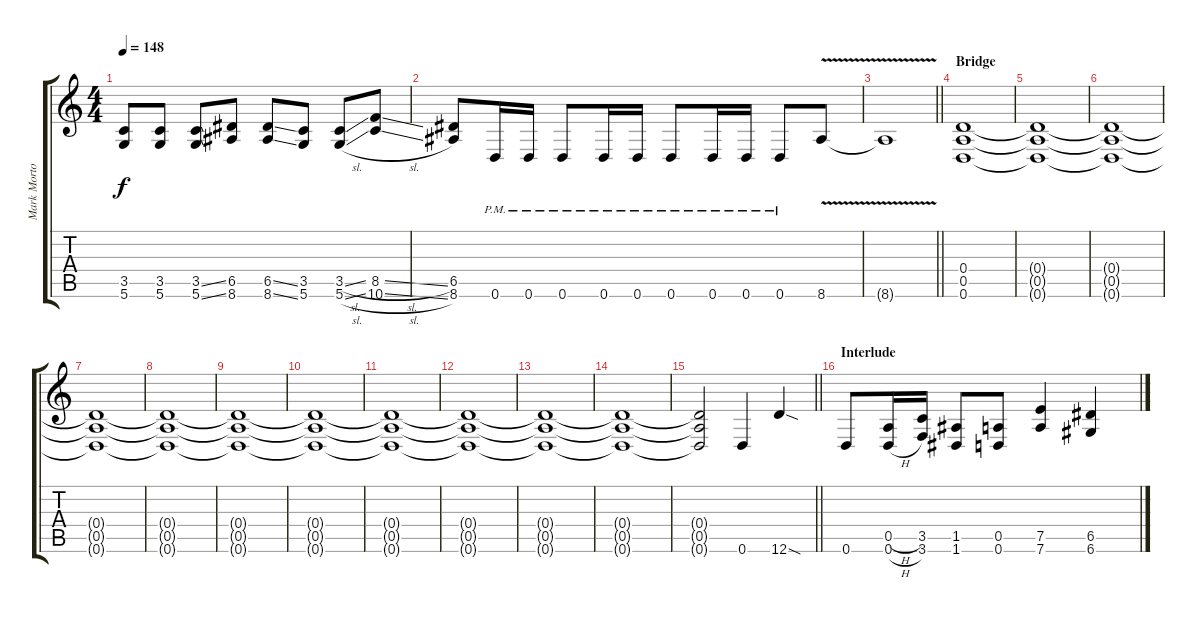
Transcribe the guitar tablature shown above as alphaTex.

\track ("Mark Morton (Lead)" "Mark Morto") {instrument distortionguitar}
\staff {score tabs}
\tuning (E4 B3 G3 D3 A2 D2) {hide}
\ts (4 4)
\tempo 148
\clef g2
\ks c
(3.5{t} 5.6{t}).8{dy f} (3.5 5.6).8 (3.5{ss} 5.6{ss}).8 (6.5 8.6).8 (6.5{ss} 8.6{ss}).8 (3.5 5.6).8 (3.5{sl} 5.6{sl}).8 (8.5{sl} 10.6{sl}).8 |
(6.5 8.6).8 0.6{pm}.16 0.6{pm}.16 0.6{pm}.8 0.6{pm}.16 0.6{pm}.16 0.6{pm}.8 0.6{pm}.16 0.6{pm}.16 0.6{pm}.8 8.6{v}.8 |
\barLineRight lightlight
8.6{t}.1 |
\section ("" "Bridge")
(0.4 0.5 0.6).1 |
(0.4{t} 0.5{t} 0.6{t}).1 |
(0.4{t} 0.5{t} 0.6{t}).1 |
(0.4{t} 0.5{t} 0.6{t}).1 |
(0.4{t} 0.5{t} 0.6{t}).1 |
(0.4{t} 0.5{t} 0.6{t}).1 |
(0.4{t} 0.5{t} 0.6{t}).1 |
(0.4{t} 0.5{t} 0.6{t}).1 |
(0.4{t} 0.5{t} 0.6{t}).1 |
(0.4{t} 0.5{t} 0.6{t}).1 |
(0.4{t} 0.5{t} 0.6{t}).1 |
\barLineRight lightlight
(0.4{t} 0.5{t} 0.6{t}).2 0.6.4 12.6{sod}.4 |
\section ("" "Interlude")
0.6.8 (0.5{h} 0.6{h}).16 (3.5 3.6).16 (1.5 1.6).8 (0.5 0.6).8 (7.5 7.6).4 (6.5 6.6).4
